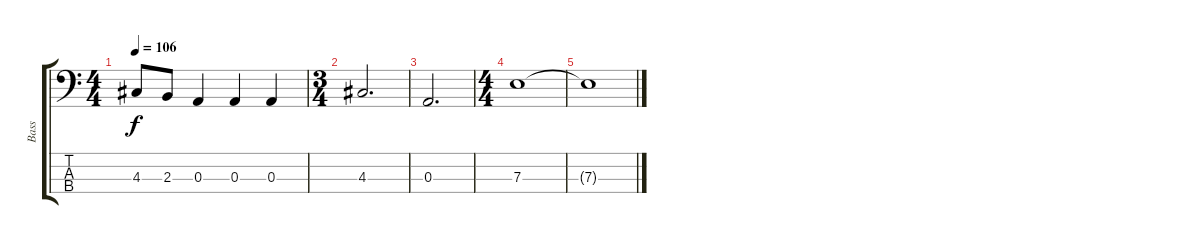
\track ("Bass" "Bass") {instrument electricbassfinger}
\staff {score tabs}
\tuning (G2 D2 A1 E1) {hide}
\ts (4 4)
\tempo 106
\clef f4
\ks c
4.3.8{dy f} 2.3.8 0.3.4 0.3.4 0.3.4 |
\ts (3 4)
4.3.2{d} |
0.3.2{d} |
\ts (4 4)
7.3.1 |
7.3{t}.1
